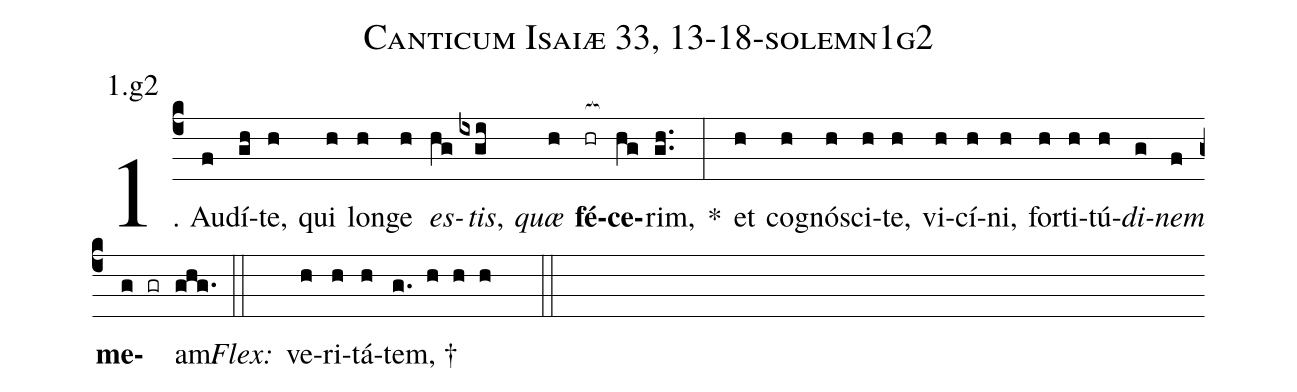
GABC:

name: Canticum Isaiæ 33, 13-18-solemn1g2;
annotation: 1.g2;
%%
(c4)1. Au(f)dí(gh)te,(h) qui(h) lon(h)ge(h) <i>es</i>(hg)<i>tis</i>,(ixgi) <i>quæ</i>(h) <b>fé</b>(hr[ocb:1{])<b>ce</b>(hg[ocb:0}])rim,(gh..) *(:) et(h) co(h)gnó(h)sci(h)te,(h) vi(h)cí(h)ni,(h) for(h)ti(h)tú(h)<i>di</i>(g)<i>nem</i>(f) <b>me</b>(g gr)am.(ghg.) (::)
<i>Flex:</i>()  ve(h)ri(h)tá(h)tem, †(g. h h h  ::)
